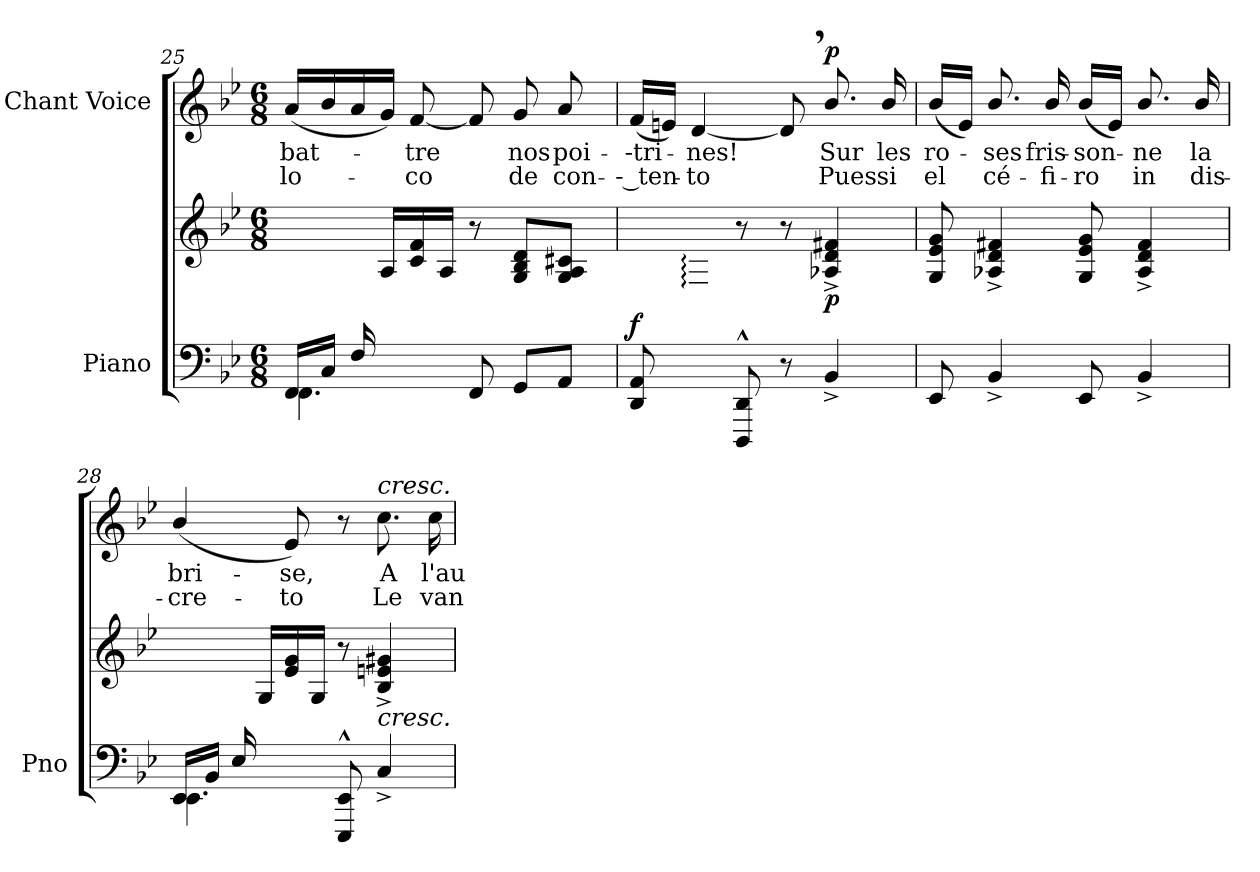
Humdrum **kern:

**kern	**kern	**dynam	**kern	**text	**text	**dynam
*part2	*part2	*part2	*part1	*part1	*part1	*part1
*staff3	*staff2	*staff2/3	*staff1	*staff1	*staff1	*staff1
*I"Piano	*	*	*I"Chant Voice	*	*	*
*I'Pno	*	*	*	*	*	*
*clefF4	*clefG2	*	*clefG2	*	*	*
*k[b-e-]	*k[b-e-]	*	*k[b-e-]	*	*	*
*M6/8	*M6/8	*	*M6/8	*	*	*
=25	=25	=25	=25	=25	=25	=25
*^	*	*	*	*	*	*
!	!	!	!	!	!LO:LY:b	!LO:LY:b	!
(>16FF/LL	4.FF\	8.ryy	.	(<16a/LL	bat-	lo-	.
16C/JJ	.	.	.	16b-/	.	.	.
16F/	.	.	.	16a/	.	.	.
2ryy	.	16A/LL	.	16g/JJ)	.	.	.
!	!	!	!	!	!LO:LY:b	!LO:LY:b	!
.	.	16c/ 16f/	.	[8f/	-tre	-co	.
.	.	16A/JJ	.	.	.	.	.
.	8FF/	8r)	.	8f/]	.	.	.
!	!	!	!	!	!LO:LY:b	!LO:LY:b	!
.	8GG/L	8G/ 8B-/ 8d/L	.	8g/	nos	de	.
!	!	!	!	!	!LO:LY:b	!LO:LY:b	!
.	8AA/J	8G/ 8A/ 8c#X/J	.	8a/	poi-	con-	.
16ryy	.	.	.	.	.	.	.
*v	*v	*	*	*	*	*	*
!!LO:LB:g=z
=26	=26	=26	=26	=26	=26	=26
*	*^	*	*	*	*	*
!	!	!	!LO:DY:b	!	!LO:LY:b	!LO:LY:b	!
8DD/ 8AA/L	4ryy	8ryy	f	(<16f/LL	--tri-	-- ten-	.
.	.	.	.	16en/JJ)	.	.	.
!	!	!	!	!	!LO:LY:b	!LO:LY:b	!
8ryy	.	8F\: 8A\: 8d\:J	.	[4d/	-nes!	-to	.
8DDD/^^ 8DD/^^	8r	2ryy	.	.	.	.	.
8r	8r	.	.	8d,/]	.	.	.
!	!	!	!LO:DY:b	!	!LO:LY:b	!LO:LY:b	!LO:DY:a
4BB-^/	4A-X/^ 4d/^ 4f#X/^	.	p	8.b-/	Sur	Pues	p
!	!	!	!	!	!LO:LY:b	!LO:LY:b	!
.	.	.	.	16b-/	les	si	.
*	*v	*v	*	*	*	*	*
=27	=27	=27	=27	=27	=27	=27
!	!	!	!	!LO:LY:b	!LO:LY:b	!
8EE-/	8G/ 8e-/ 8g/	.	(<16b-/LL	ro-	el	.
.	.	.	16e-/JJ)	.	.	.
!	!	!	!	!LO:LY:b	!LO:LY:b	!
4BB-^/	4A-X/^ 4d/^ 4f#X/^	.	8.b-/	-ses	cé-	.
!	!	!	!	!LO:LY:b	!LO:LY:b	!
.	.	.	16b-/	fris-	-fi-	.
!	!	!	!	!LO:LY:b	!LO:LY:b	!
8EE-/	8G/ 8e-/ 8g/	.	(<16b-/LL	-son-	-ro	.
.	.	.	16e-/JJ)	.	.	.
!	!	!	!	!LO:LY:b	!LO:LY:b	!
4BB-^/	4A-/^ 4d/^ 4f#/^	.	8.b-/	-ne	in	.
!	!	!	!	!LO:LY:b	!LO:LY:b	!
.	.	.	16b-/	la	dis-	.
=28	=28	=28	=28	=28	=28	=28
*^	*	*	*	*	*	*
!	!	!	!	!	!LO:LY:b	!LO:LY:b	!
(>16EE-/LL	4.EE-\	8.ryy	.	(<4b-/	bri-	-cre-	.
16BB-/JJ	.	.	.	.	.	.	.
16E-/	.	.	.	.	.	.	.
2ryy	.	16G/LL	.	.	.	.	.
!	!	!	!	!	!LO:LY:b	!LO:LY:b	!
.	.	16e-/ 16g/	.	8e-/)	-se,	-to	.
.	.	16G/JJ	.	.	.	.	.
.	8EEE-/^^ 8EE-/^^	8r)	.	8r	.	.	.
!	!	!	!	!LO:TX:a:i:t=cresc.	!	!	!
!	!	!LO:TX:b:i:t=cresc.	!	!	!	!	!
!	!	!	!	!	!LO:LY:b	!LO:LY:b	!
.	4C^/	4B-/^ 4en/^ 4g#X/^	.	8.cc\	A	Le	.
!	!	!	!	!	!LO:LY:b	!LO:LY:b	!
16ryy	.	.	.	16cc\	l'au-	van-	.
*v	*v	*	*	*	*	*	*
=	=	=	=	=	=	=
*-	*-	*-	*-	*-	*-	*-
